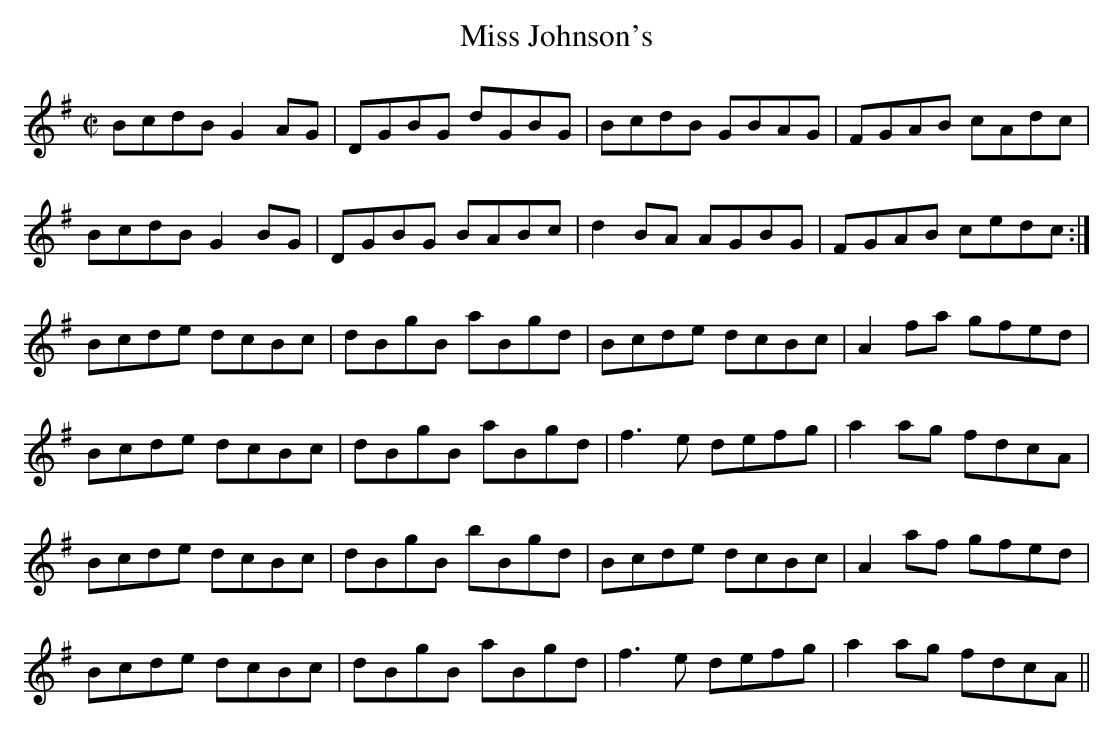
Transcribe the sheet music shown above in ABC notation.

X:1
T:Miss Johnson's
M:C|
K:G
BcdB G2AG|DGBG dGBG|BcdB GBAG|FGAB cAdc|
BcdB G2BG|DGBG BABc|d2BA AGBG|FGAB cedc:|
Bcde dcBc|dBgB aBgd|Bcde dcBc|A2fa gfed|
Bcde dcBc|dBgB aBgd|f3e defg|a2ag fdcA|
Bcde dcBc|dBgB bBgd|Bcde dcBc|A2af gfed|
Bcde dcBc|dBgB aBgd|f3e defg|a2ag fdcA||
